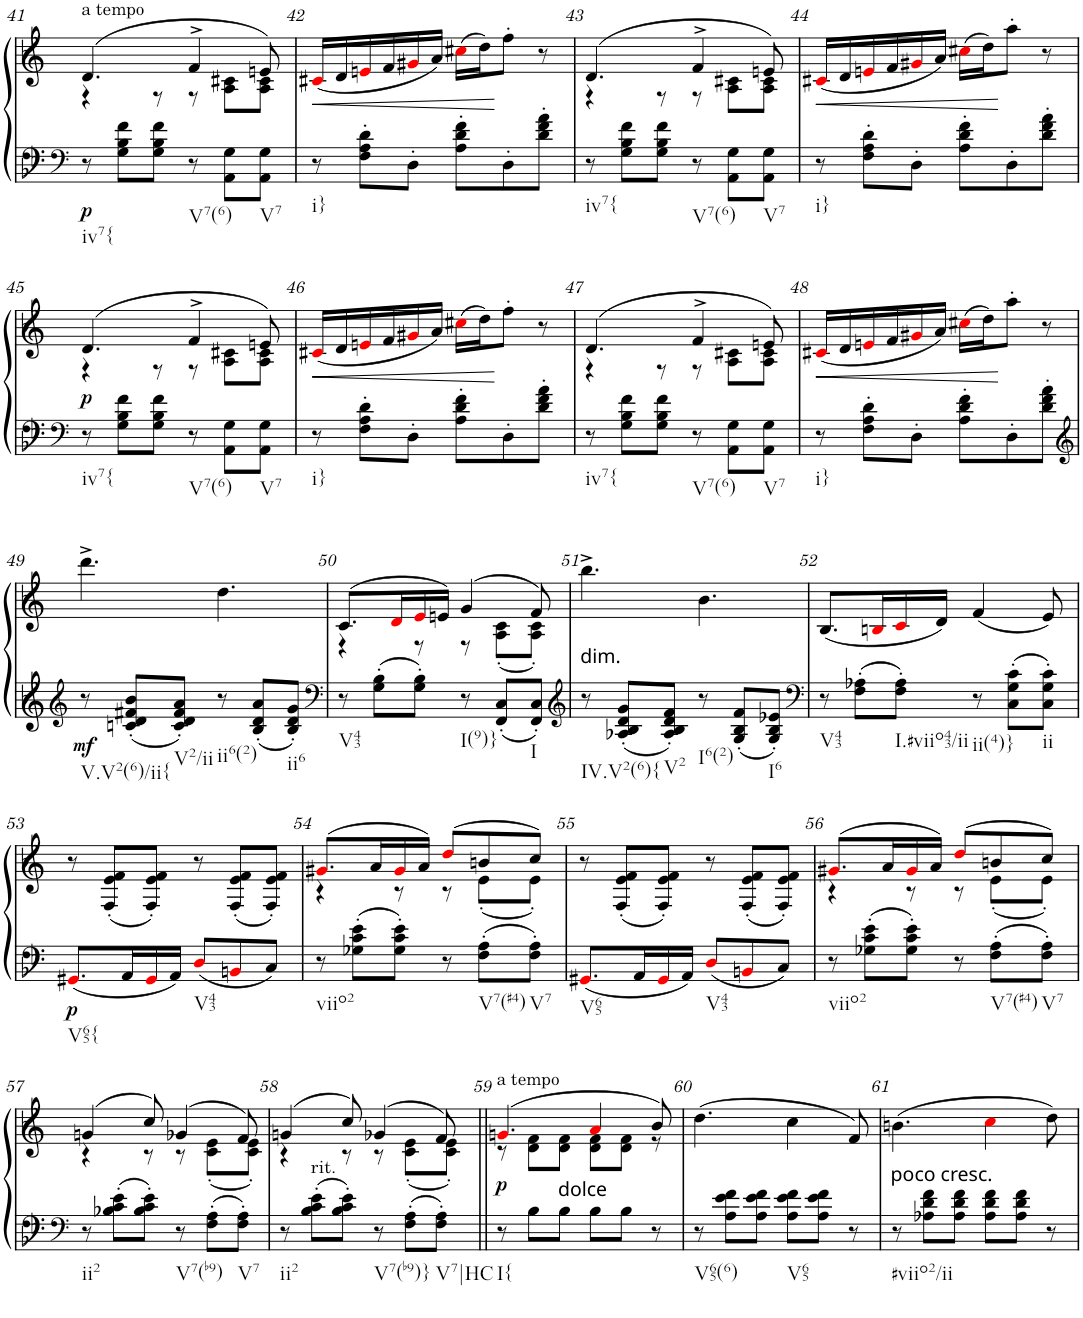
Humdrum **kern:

**kern	**kern	**dynam
*part1	*part1	*part1
*staff2	*staff1	*staff1/2
*I"Klavier	*	*
*I'Klav.	*	*
!!LO:PB:g=z
*clefF4	*clefG2	*
*k[b-e-]	*k[b-e-]	*
*B-:	*B-:	*
*M6/8	*M6/8	*
=41	=41	=41
*	*^	*
!	!LO:TX:a:t=a tempo	!	!
!LO:TX:b:t=iv7{	!	!	!
!	!	!	!LO:DY:b=2
8r	(4.d/	4r	p
8G\ 8B-\ 8f\L	.	.	.
8G\ 8B-\ 8f\J	.	8r	.
!LO:TX:b:t=V7(6)	!	!	!
8r	4f^/	8r	.
8AA\ 8G\L	.	8A\ 8c#X\L	.
!LO:TX:b:t=V7	!	!	!
8AA\ 8G\J	8en/)	8A\ 8c#\J	.
=42	=42	=42	=42
!LO:TX:b:t=i}	!	!	!
!	!	!	!LO:HP:b
*	*v	*v	*
8r	(16c#Xi/LL	<
.	16d/	.
8F\' 8A\' 8d\'L	16eni/	.
.	16f/	.
8D'\J	16g#Xi/	.
.	16a/JJ)	.
8A\' 8d\' 8f\'L	(16cc#Xi\LL	.
.	16dd\J)	.
8D'\	8ff'\J	[
8d\' 8f\' 8a\'J	8r	.
=43	=43	=43
*	*^	*
!LO:TX:b:t=iv7{	!	!	!
8r	(4.d/	4r	.
8G\ 8B-\ 8f\L	.	.	.
8G\ 8B-\ 8f\J	.	8r	.
!LO:TX:b:t=V7(6)	!	!	!
8r	4f^/	8r	.
8AA\ 8G\L	.	8A\ 8c#X\L	.
!LO:TX:b:t=V7	!	!	!
8AA\ 8G\J	8en/)	8A\ 8c#\J	.
=44	=44	=44	=44
!LO:TX:b:t=i}	!	!	!
!	!	!	!LO:HP:b
*	*v	*v	*
8r	(16c#Xi/LL	<
.	16d/	.
8F\' 8A\' 8d\'L	16eni/	.
.	16f/	.
8D'\J	16g#Xi/	.
.	16a/JJ)	.
8A\' 8d\' 8f\'L	(16cc#Xi\LL	.
.	16dd\J)	.
8D'\	8aa'\J	[
8d\' 8f\' 8a\'J	8r	.
!!LO:LB:g=z
=45	=45	=45
*clefF4	*	*
*k[b-e-]	*k[b-e-]	*
*B-:	*B-:	*
*	*^	*
!LO:TX:b:t=iv7{	!	!	!
!	!	!	!LO:DY:b
8r	(4.d/	4r	p
8G\ 8B-\ 8f\L	.	.	.
8G\ 8B-\ 8f\J	.	8r	.
!LO:TX:b:t=V7(6)	!	!	!
8r	4f^/	8r	.
8AA\ 8G\L	.	8A\ 8c#X\L	.
!LO:TX:b:t=V7	!	!	!
8AA\ 8G\J	8en/)	8A\ 8c#\J	.
=46	=46	=46	=46
!LO:TX:b:t=i}	!	!	!
!	!	!	!LO:HP:b
*	*v	*v	*
8r	(16c#Xi/LL	<
.	16d/	.
8F\' 8A\' 8d\'L	16eni/	.
.	16f/	.
8D'\J	16g#Xi/	.
.	16a/JJ)	.
8A\' 8d\' 8f\'L	(16cc#Xi\LL	.
.	16dd\J)	.
8D'\	8ff'\J	[
8d\' 8f\' 8a\'J	8r	.
=47	=47	=47
*	*^	*
!LO:TX:b:t=iv7{	!	!	!
8r	(4.d/	4r	.
8G\ 8B-\ 8f\L	.	.	.
8G\ 8B-\ 8f\J	.	8r	.
!LO:TX:b:t=V7(6)	!	!	!
8r	4f^/	8r	.
8AA\ 8G\L	.	8A\ 8c#X\L	.
!LO:TX:b:t=V7	!	!	!
8AA\ 8G\J	8en/)	8A\ 8c#\J	.
=48	=48	=48	=48
!LO:TX:b:t=i}	!	!	!
!	!	!	!LO:HP:b
*	*v	*v	*
8r	(16c#Xi/LL	<
.	16d/	.
8F\' 8A\' 8d\'L	16eni/	.
.	16f/	.
8D'\J	16g#Xi/	.
.	16a/JJ)	.
8A\' 8d\' 8f\'L	(16cc#Xi\LL	.
.	16dd\J)	.
8D'\	8aa'\J	[
8d\' 8f\' 8a\'J	8r	.
!!LO:LB:g=z
=49	=49	=49
*clefG2	*	*
*k[b-e-]	*k[b-e-]	*
*B-:	*B-:	*
!LO:TX:b:t=V.V2(6)/ii{	!	!
!	!	!LO:DY:b=2
8r	4.ddd^\	mf
8cn/' 8d/' 8f#X/' 8b-/'L	.	.
!LO:TX:b:t=V2/ii	!	!
8c/' 8d/' 8f#/' 8a/'J	.	.
!LO:TX:b:t=ii6(2)	!	!
8r	4.dd\	.
8B-/' 8d/' 8a/'L	.	.
!LO:TX:b:t=ii6	!	!
8B-/' 8d/' 8g/'J	.	.
=50	=50	=50
*clefF4	*	*
*	*^	*
!LO:TX:b:t=V43	!	!	!
8r	(8.c/L	4r	.
8G\' 8B-\'L	.	.	.
.	16di/L	.	.
8G\' 8B-\'J	16e-i/	8r	.
.	16en/JJ)	.	.
!LO:TX:b:t=I(9)}	!	!	!
8r	(4g/	8r	.
8FF/' 8C/'L	.	(8A\' 8c\'L	.
!LO:TX:b:t=I	!	!	!
8FF/' 8C/'J	8f/)	8A\' 8c\'J)	.
*	*v	*v	*
=51	=51	=51
*clefG2	*	*
*	*^	*
!LO:TX:a:t=dim.	!	!	!
!LO:TX:b:t=IV.V2(6){	!	!	!
*	*v	*v	*
8r	4.bb-^\	.
8A-X/' 8B-/' 8d/' 8g/'L	.	.
!LO:TX:b:t=V2	!	!
8A-/' 8B-/' 8d/' 8f/'J	.	.
!LO:TX:b:t=I6(2)	!	!
8r	4.b-\	.
8G/' 8B-/' 8f/'L	.	.
!LO:TX:b:t=I6	!	!
8G/' 8B-/' 8e-X/'J	.	.
=52	=52	=52
*clefF4	*	*
!LO:TX:b:t=V43	!	!
8r	(8.B-/L	.
8F\' 8A-X\'L	.	.
.	16Bni/L	.
!LO:TX:b:t=I.#viio43/ii	!	!
8F\' 8A-\'J	16ci/	.
.	16d/JJ)	.
!LO:TX:b:t=ii(4)}	!	!
8r	(4f/	.
8C\' 8G\' 8c\'L	.	.
!LO:TX:b:t=ii	!	!
8C\' 8G\' 8c\'J	8e-/)	.
!!LO:LB:g=z
=53	=53	=53
*k[b-e-]	*k[b-e-]	*
*B-:	*B-:	*
!LO:TX:b:t=V65{	!	!
!	!	!LO:DY:b=2
8.GG#Xi/L	8r	p
.	(8F/' 8e-/' 8f/'L	.
16AA/L	.	.
16GG#i/	8F/' 8e-/' 8f/'J)	.
16AA/JJ	.	.
!LO:TX:b:t=V43	!	!
8Di/L	8r	.
8BBni/	(8F/' 8e-/' 8f/'L	.
8C/J	8F/' 8e-/' 8f/'J)	.
=54	=54	=54
*	*^	*
!LO:TX:b:t=viio2	!	!	!
8r	(8.g#Xi/L	4r	.
8G-X\' 8c\' 8e-\'L	.	.	.
.	16a/L	.	.
8G-\' 8c\' 8e-\'J	16g#i/	8r	.
.	16a/JJ)	.	.
8r	(8ddi/L	8r	.
!LO:TX:b:t=V7(#4)	!	!	!
8F\' 8A\'L	8bn/	(8e-'\L	.
!LO:TX:b:t=V7	!	!	!
8F\' 8A\'J	8cc/J)	8e-'\J)	.
=55	=55	=55	=55
!LO:TX:b:t=V65	!	!	!
*	*v	*v	*
8.GG#Xi/L	8r	.
.	(8F/' 8e-/' 8f/'L	.
16AA/L	.	.
16GG#i/	8F/' 8e-/' 8f/'J)	.
16AA/JJ	.	.
!LO:TX:b:t=V43	!	!
8Di/L	8r	.
8BBni/	(8F/' 8e-/' 8f/'L	.
8C/J	8F/' 8e-/' 8f/'J)	.
=56	=56	=56
*	*^	*
!LO:TX:b:t=viio2	!	!	!
8r	(8.g#Xi/L	4r	.
8G-X\' 8c\' 8e-\'L	.	.	.
.	16a/L	.	.
8G-\' 8c\' 8e-\'J	16g#i/	8r	.
.	16a/JJ)	.	.
8r	(8ddi/L	8r	.
!LO:TX:b:t=V7(#4)	!	!	!
8F\' 8A\'L	8bn/	(8e-'\L	.
!LO:TX:b:t=V7	!	!	!
8F\' 8A\'J	8cc/J)	8e-'\J)	.
!!LO:LB:g=z	!!
=57	=57	=57	=57
*clefF4	*	*	*
*k[b-e-]	*k[b-e-]	*	*
*B-:	*B-:	*	*
!LO:TX:b:t=ii2	!	!	!
8r	(4gn/	4r	.
8B-X\' 8c\' 8e-\'L	.	.	.
8B-\' 8c\' 8e-\'J	8cc/)	8r	.
!LO:TX:b:t=V7(b9)	!	!	!
8r	(4g-X/	8r	.
8F\' 8A\'L	.	(8c\' 8e-\'L	.
!LO:TX:b:t=V7	!	!	!
8F\' 8A\'J	8f/)	8c\' 8e-\'J)	.
=58	=58	=58	=58
!LO:TX:b:t=ii2	!	!	!
8r	(4gn/	4r	.
!LO:TX:a:t=rit.	!	!	!
8B-\' 8c\' 8e-\'L	.	.	.
8B-\' 8c\' 8e-\'J	8cc/)	8r	.
!LO:TX:b:t=V7(b9)}	!	!	!
8r	(4g-X/	8r	.
8F\' 8A\'L	.	(8c\' 8e-\'L	.
!LO:TX:b:t=V7|HC	!	!	!
8F\' 8A\'J	8f/)	8c\' 8e-\'J)	.
=59||	=59||	=59||	=59||
!	!LO:TX:a:t=a tempo	!	!
!LO:TX:b:t=I{	!	!	!
!	!	!	!LO:DY:b
8r	(4.gni/	8r	p
8B-\L	.	8d\ 8f\L	.
!LO:TX:a:t=dolce	!	!	!
8B-\J	.	8d\ 8f\J	.
8B-\L	4ai/	8d\ 8f\L	.
8B-\J	.	8d\ 8f\J	.
8r	8b-/)	8r	.
=60	=60	=60	=60
!LO:TX:b:t=V65(6)	!	!	!
*	*v	*v	*
8r	(4.dd\	.
8A\ 8e-\ 8f\L	.	.
8A\ 8e-\ 8f\J	.	.
!LO:TX:b:t=V65	!	!
8A\ 8e-\ 8f\L	4cc\	.
8A\ 8e-\ 8f\J	.	.
8r	8f/)	.
=61	=61	=61
!LO:TX:a:t=poco cresc.	!	!
!LO:TX:b:t=#viio2/ii	!	!
8r	(4.bn\	.
8A-X\ 8d\ 8f\L	.	.
8A-\ 8d\ 8f\J	.	.
8A-\ 8d\ 8f\L	4cci\	.
8A-\ 8d\ 8f\J	.	.
8r	8dd\)	.
=	=	=
*-	*-	*-
